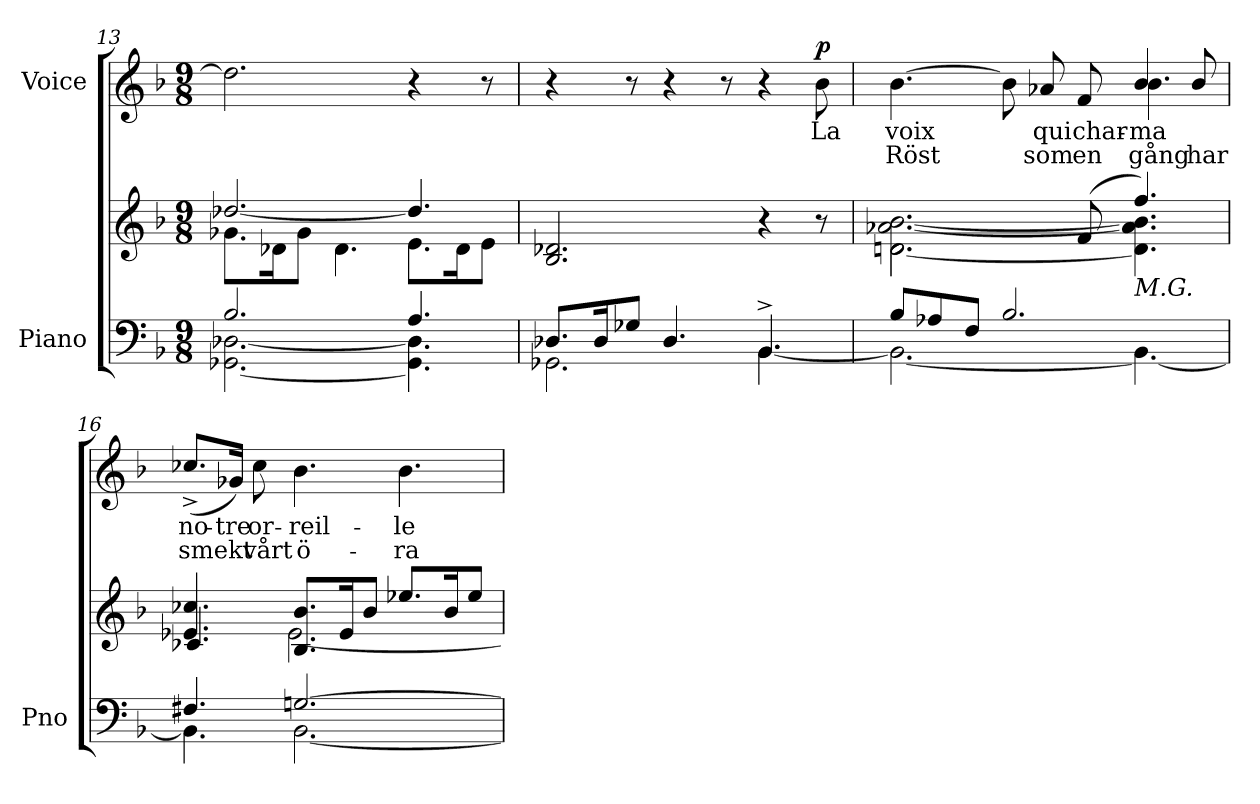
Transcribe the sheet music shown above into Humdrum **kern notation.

**kern	**kern	**kern	**text	**text	**dynam
*part2	*part2	*part1	*part1	*part1	*part1
*staff3	*staff2	*staff1	*staff1	*staff1	*staff1
*I"Piano	*	*I"Voice	*	*	*
*I'Pno	*	*	*	*	*
*clefF4	*clefG2	*clefG2	*	*	*
*k[b-]	*k[b-]	*k[b-]	*	*	*
*M9/8	*M9/8	*M9/8	*	*	*
=13	=13	=13	=13	=13	=13
*^	*^	*	*	*	*
2.B-/	[2.GG-X\ [>2.D-X\	8.g-X\L	[2.dd-X/	2.dd-\]	.	.	.
.	.	16d-X\K	.	.	.	.	.
.	.	8g-\J	.	.	.	.	.
.	.	4.d-\	.	.	.	.	.
4.A/	4.GG-\] 4.D-\]	8.e\L	4.dd-/]	4r	.	.	.
.	.	16d-\K	.	.	.	.	.
.	.	8e\J	.	8r	.	.	.
*	*	*v	*v	*	*	*	*
!!LO:LB:g=z
=14	=14	=14	=14	=14	=14	=14
8.D-X/L	2.GG-X\	2.B-/ 2.d-X/	4r	.	.	.
16D-/K	.	.	.	.	.	.
8G-X/J	.	.	8r	.	.	.
4.D-/	.	.	4r	.	.	.
.	.	.	8r	.	.	.
4.BB-^/	[4.BB-\	4r	4r	.	.	.
!	!	!	!	!LO:LY:b	!	!LO:DY:a
.	.	8r	8b-\	La	.	p
=15	=15	=15	=15	=15	=15	=15
*	*	*^	*	*	*	*
*	*	*	*^	*	*	*	*
!	!	!	!	!	!	!LO:LY:b	!LO:LY:b	!
*	*	*	*	*	*^	*	*	*
8B-/L	2.BB-\_	2ryy	[2.d\ [>2.a-X\ [>2.b-\	2dn\	[4.b-\	2.ryy	voix	Röst	.
8A-X/	.	.	.	.	.	.	.	.	.
8F/J	.	.	.	.	.	.	.	.	.
2.B-/	.	.	.	.	8b-\]	.	.	.	.
!	!	!	!	!	!	!	!LO:LY:b	!LO:LY:b	!
.	.	8ryy	.	2ryy	8a-X/	.	qui	som	.
!	!	!	!	!	!	!	!LO:LY:b	!LO:LY:b	!
.	.	(8f/	.	.	8f/	.	char-	en	.
!	!	!LO:TX:b:i:t=M.G.	!	!	!	!	!	!	!
!	!	!	!	!	!	!	!LO:LY:b	!LO:LY:b	!
.	4.BB-\_	4.ff/)	4.d\] 4.a-\] 4.b-\]	.	4b-/	4.b-\	-ma	gång	.
!	!	!	!	!	!	!	!	!LO:LY:b	!
.	.	.	.	8ryy	8b-/	.	.	har	.
*	*	*	*	*	*v	*v	*	*	*
=16	=16	=16	=16	=16	=16	=16	=16	=16
!	!	!	!	!	!	!LO:LY:b	!LO:LY:b	!
*	*	*	*v	*v	*	*	*	*
4.F#X/	4.BB-\]	4.e-X/ 4.cc-X/	4.c-X/	(8.cc-X^/L	no-	smekt	.
!	!	!	!	!	!LO:LY:b	!	!
.	.	.	.	16g-X/Jk)	-tre	.	.
!	!	!	!	!	!LO:LY:b	!LO:LY:b	!
.	.	.	.	8cc-\	or-	vårt	.
!	!	!	!	!	!LO:LY:b	!LO:LY:b	!
[2.Gn/	[2.BB-\	8.B-/ 8.b-/L	[2.e-\	4.b-\	-reil-	ö-	.
.	.	16e-/K	.	.	.	.	.
.	.	8b-/J	.	.	.	.	.
!	!	!	!	!	!LO:LY:b	!LO:LY:b	!
.	.	8.ee-X/L	.	4.b-\	-le	-ra	.
.	.	16b-/K	.	.	.	.	.
.	.	8ee-/J	.	.	.	.	.
*v	*v	*	*	*	*	*	*
*	*v	*v	*	*	*	*
=	=	=	=	=	=
*-	*-	*-	*-	*-	*-
